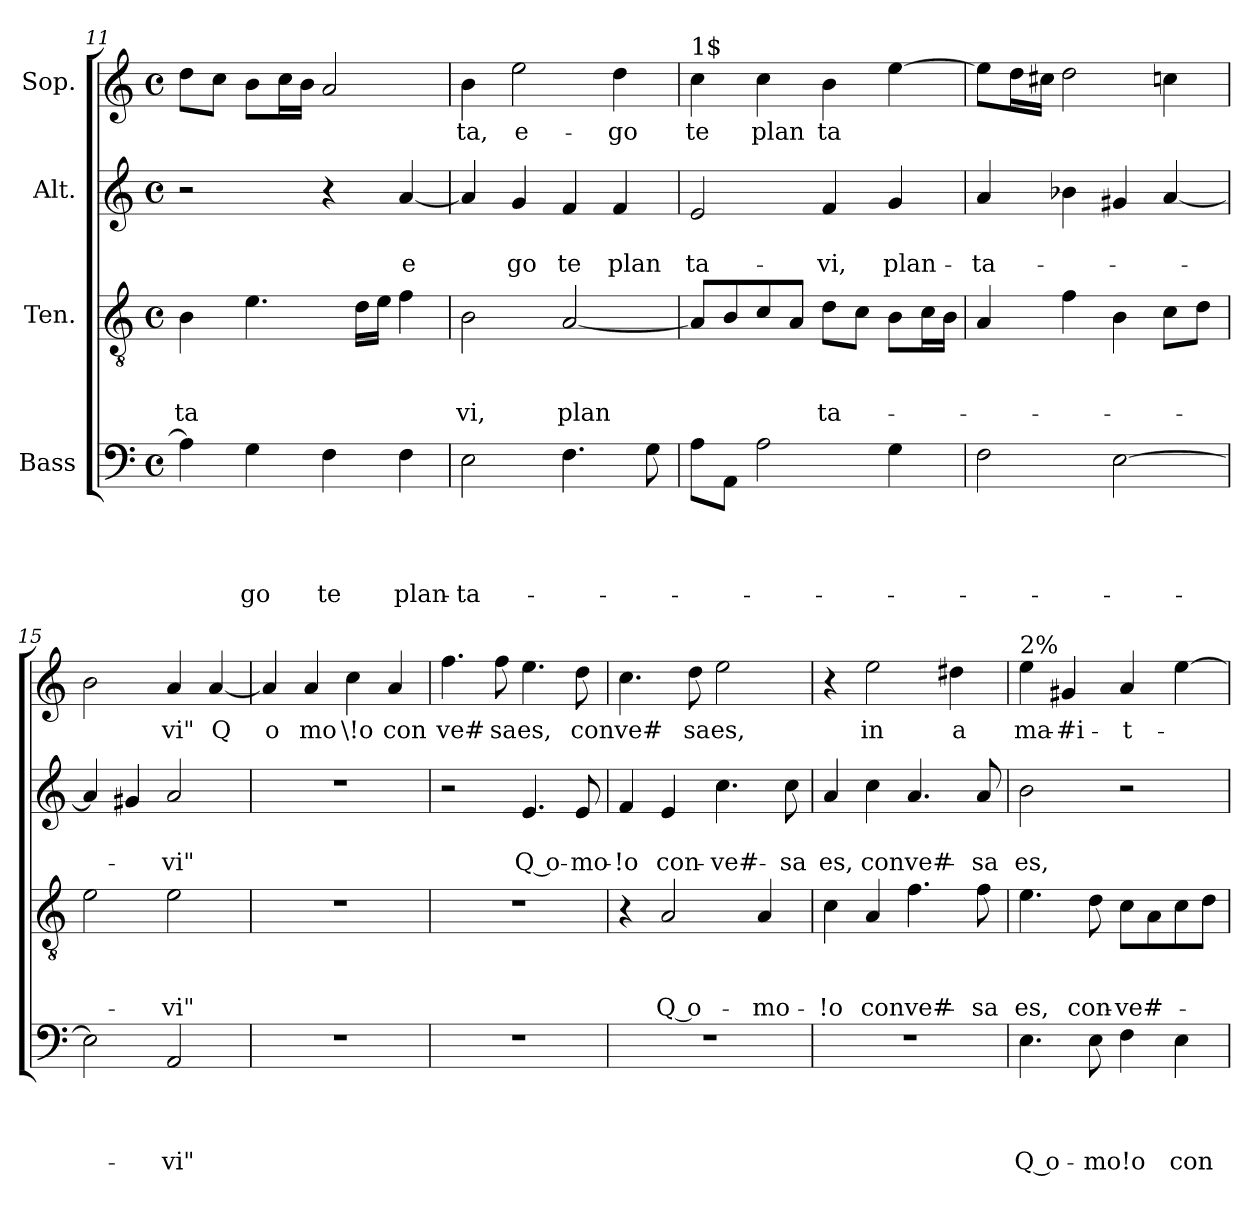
**kern	**text	**text	**text	**text	**kern	**text	**text	**text	**kern	**text	**text	**kern	**text
*part4	*part4	*part4	*part4	*part4	*part3	*part3	*part3	*part3	*part2	*part2	*part2	*part1	*part1
*staff4	*staff4	*staff4	*staff4	*staff4	*staff3	*staff3	*staff3	*staff3	*staff2	*staff2	*staff2	*staff1	*staff1
*I"Bass	*	*	*	*	*I"Ten.	*	*	*	*I"Alt.	*	*	*I"Sop.	*
*clefF4	*	*	*	*	*clefGv2	*	*	*	*clefG2	*	*	*clefG2	*
*k[]	*	*	*	*	*k[]	*	*	*	*k[]	*	*	*k[]	*
*C:	*	*	*	*	*C:	*	*	*	*C:	*	*	*C:	*
*M4/4	*	*	*	*	*M4/4	*	*	*	*M4/4	*	*	*M4/4	*
*met(c)	*	*	*	*	*met(c)	*	*	*	*met(c)	*	*	*met(c)	*
=11	=11	=11	=11	=11	=11	=11	=11	=11	=11	=11	=11	=11	=11
!	!	!	!	!	!	!	!	!LO:LY:b	!	!	!	!	!
4A\]	.	.	.	.	4B\	.	.	ta	2r	.	.	8dd\L	.
.	.	.	.	.	.	.	.	.	.	.	.	8cc\J	.
!	!	!	!	!LO:LY:b	!	!	!	!	!	!	!	!	!
4G\	.	.	.	-go	4.e\	.	.	.	.	.	.	8b\L	.
.	.	.	.	.	.	.	.	.	.	.	.	16cc\L	.
.	.	.	.	.	.	.	.	.	.	.	.	16b\JJ	.
!	!	!	!	!LO:LY:b	!	!	!	!	!	!	!	!	!
4F\	.	.	.	te	.	.	.	.	4r	.	.	2a/	.
.	.	.	.	.	16d\LL	.	.	.	.	.	.	.	.
.	.	.	.	.	16e\JJ	.	.	.	.	.	.	.	.
!	!	!	!	!LO:LY:b	!	!	!	!	!	!	!LO:LY:b	!	!
4F\	.	.	.	plan-	4f\	.	.	.	[<4a/	.	e	.	.
=12	=12	=12	=12	=12	=12	=12	=12	=12	=12	=12	=12	=12	=12
!	!	!	!	!LO:LY:b	!	!	!	!LO:LY:b	!	!	!	!	!LO:LY:b
2E\	.	.	.	-ta-	2B\	.	.	vi,	4a/]	.	.	4b\	-ta,
!	!	!	!	!	!	!	!	!	!	!	!LO:LY:b	!	!LO:LY:b
.	.	.	.	.	.	.	.	.	4g/	.	go	2ee\	e-
!	!	!	!	!	!	!	!	!LO:LY:b	!	!	!LO:LY:b	!	!
4.F\	.	.	.	.	[<2A/	.	.	plan	4f/	.	te	.	.
!	!	!	!	!	!	!	!	!	!	!	!LO:LY:b	!	!LO:LY:b
.	.	.	.	.	.	.	.	.	4f/	.	plan	4dd\	-go
8G\	.	.	.	.	.	.	.	.	.	.	.	.	.
!!LO:LB:g=z
=13	=13	=13	=13	=13	=13	=13	=13	=13	=13	=13	=13	=13	=13
!	!	!	!	!	!	!	!	!	!	!	!	!LO:TX:a:t=1$	!
!	!	!	!	!	!	!	!	!	!	!	!LO:LY:b	!	!LO:LY:b
8A\L	.	.	.	.	8A/L]	.	.	.	2e/	.	ta-	4cc\	te
8AA\J	.	.	.	.	8B/	.	.	.	.	.	.	.	.
!	!	!	!	!	!	!	!	!	!	!	!	!	!LO:LY:b
2A\	.	.	.	.	8c/	.	.	.	.	.	.	4cc\	plan
.	.	.	.	.	8A/J	.	.	.	.	.	.	.	.
!	!	!	!	!	!	!	!	!LO:LY:b	!	!	!LO:LY:b	!	!LO:LY:b
.	.	.	.	.	8d\L	.	.	ta-	4f/	.	-vi,	4b\	ta
.	.	.	.	.	8c\J	.	.	.	.	.	.	.	.
!	!	!	!	!	!	!	!	!	!	!	!LO:LY:b	!	!
4G\	.	.	.	.	8B\L	.	.	.	4g/	.	plan-	[>4ee\	.
.	.	.	.	.	16c\L	.	.	.	.	.	.	.	.
.	.	.	.	.	16B\JJ	.	.	.	.	.	.	.	.
=14	=14	=14	=14	=14	=14	=14	=14	=14	=14	=14	=14	=14	=14
!	!	!	!	!	!	!	!	!	!	!	!LO:LY:b	!	!
2F\	.	.	.	.	4A/	.	.	.	4a/	.	-ta-	8ee\L]	.
.	.	.	.	.	.	.	.	.	.	.	.	16dd\L	.
.	.	.	.	.	.	.	.	.	.	.	.	16cc#X\JJ	.
.	.	.	.	.	4f\	.	.	.	4b-X\	.	.	2dd\	.
[>2E\	.	.	.	.	4B\	.	.	.	4g#X/	.	.	.	.
.	.	.	.	.	8c\L	.	.	.	[<4a/	.	.	4ccn\	.
.	.	.	.	.	8d\J	.	.	.	.	.	.	.	.
=15	=15	=15	=15	=15	=15	=15	=15	=15	=15	=15	=15	=15	=15
2E\]	.	.	.	.	2e\	.	.	.	4a/]	.	.	2b\	.
.	.	.	.	.	.	.	.	.	4g#X/	.	.	.	.
!	!	!	!	!LO:LY:b	!	!	!	!LO:LY:b	!	!	!LO:LY:b	!	!LO:LY:b
2AA/	.	.	.	-vi"	2e\	.	.	-vi"	2a/	.	-vi"	4a/	vi"
!	!	!	!	!	!	!	!	!	!	!	!	!	!LO:LY:b
.	.	.	.	.	.	.	.	.	.	.	.	[<4a/	Q
=16	=16	=16	=16	=16	=16	=16	=16	=16	=16	=16	=16	=16	=16
!	!	!	!	!	!	!	!	!	!	!	!	!	!LO:LY:b:rj
1r	.	.	.	.	1r	.	.	.	1r	.	.	4a/]	o
!	!	!	!	!	!	!	!	!	!	!	!	!	!LO:LY:b
.	.	.	.	.	.	.	.	.	.	.	.	4a/	mo
!	!	!	!	!	!	!	!	!	!	!	!	!	!LO:LY:b
.	.	.	.	.	.	.	.	.	.	.	.	4cc\	\!o
!	!	!	!	!	!	!	!	!	!	!	!	!	!LO:LY:b
.	.	.	.	.	.	.	.	.	.	.	.	4a/	con
=17	=17	=17	=17	=17	=17	=17	=17	=17	=17	=17	=17	=17	=17
!	!	!	!	!	!	!	!	!	!	!	!	!	!LO:LY:b
1r	.	.	.	.	1r	.	.	.	2r	.	.	4.ff\	ve#
!	!	!	!	!	!	!	!	!	!	!	!	!	!LO:LY:b
.	.	.	.	.	.	.	.	.	.	.	.	8ff\	sa
!	!	!	!	!	!	!	!	!	!	!	!LO:LY:b:rj	!	!LO:LY:b
.	.	.	.	.	.	.	.	.	4.e/	.	Q o-	4.ee\	es,
!	!	!	!	!	!	!	!	!	!	!	!LO:LY:b	!	!LO:LY:b
.	.	.	.	.	.	.	.	.	8e/	.	-mo-	8dd\	conve#
=18	=18	=18	=18	=18	=18	=18	=18	=18	=18	=18	=18	=18	=18
!	!	!	!	!	!	!	!	!	!	!	!LO:LY:b	!	!
1r	.	.	.	.	4r	.	.	.	4f/	.	-!o	4.cc\	.
!	!	!	!	!	!	!	!	!LO:LY:b:rj	!	!	!LO:LY:b	!	!
.	.	.	.	.	2A/	.	.	Q o-	4e/	.	con-	.	.
!	!	!	!	!	!	!	!	!	!	!	!	!	!LO:LY:b
.	.	.	.	.	.	.	.	.	.	.	.	8dd\	sa
!	!	!	!	!	!	!	!	!	!	!	!LO:LY:b	!	!LO:LY:b
.	.	.	.	.	.	.	.	.	4.cc\	.	-ve#-	2ee\	es,
!	!	!	!	!	!	!	!	!LO:LY:b	!	!	!	!	!
.	.	.	.	.	4A/	.	.	-mo-	.	.	.	.	.
!	!	!	!	!	!	!	!	!	!	!	!LO:LY:b	!	!
.	.	.	.	.	.	.	.	.	8cc\	.	-sa	.	.
=19	=19	=19	=19	=19	=19	=19	=19	=19	=19	=19	=19	=19	=19
!	!	!	!	!	!	!	!	!LO:LY:b	!	!	!LO:LY:b	!	!
1r	.	.	.	.	4c\	.	.	-!o	4a/	.	es,	4r	.
!	!	!	!	!	!	!	!	!LO:LY:b	!	!	!LO:LY:b	!	!LO:LY:b
.	.	.	.	.	4A/	.	.	conve#-	4cc\	.	conve#-	2ee\	in
.	.	.	.	.	4.f\	.	.	.	4.a/	.	.	.	.
!	!	!	!	!	!	!	!	!	!	!	!	!	!LO:LY:b
.	.	.	.	.	.	.	.	.	.	.	.	4dd#X\	a
!	!	!	!	!	!	!	!	!LO:LY:b	!	!	!LO:LY:b	!	!
.	.	.	.	.	8f\	.	.	-sa	8a/	.	-sa	.	.
!!LO:LB:g=z
=20	=20	=20	=20	=20	=20	=20	=20	=20	=20	=20	=20	=20	=20
!	!	!	!	!	!	!	!	!	!	!	!	!LO:TX:a:t=2%	!
!	!	!	!	!LO:LY:b:rj	!	!	!	!LO:LY:b	!	!	!LO:LY:b	!	!LO:LY:b
4.E\	.	.	.	Q o-	4.e\	.	.	es,	2b\	.	es,	4ee\	ma-
!	!	!	!	!	!	!	!	!	!	!	!	!	!LO:LY:b
.	.	.	.	.	.	.	.	.	.	.	.	4g#X/	-#i-
!	!	!	!	!LO:LY:b	!	!	!	!LO:LY:b	!	!	!	!	!
8E\	.	.	.	-mo!o	8d\	.	.	con-	.	.	.	.	.
!	!	!	!	!	!	!	!	!LO:LY:b	!	!	!	!	!LO:LY:b:rj
4F\	.	.	.	.	8c\L	.	.	-ve#-	2r	.	.	4a/	-t-
.	.	.	.	.	8A\	.	.	.	.	.	.	.	.
!	!	!	!	!LO:LY:b	!	!	!	!	!	!	!	!	!
4E\	.	.	.	con-	8c\	.	.	.	.	.	.	[>4ee\	.
.	.	.	.	.	8d\J	.	.	.	.	.	.	.	.
=	=	=	=	=	=	=	=	=	=	=	=	=	=
*-	*-	*-	*-	*-	*-	*-	*-	*-	*-	*-	*-	*-	*-
